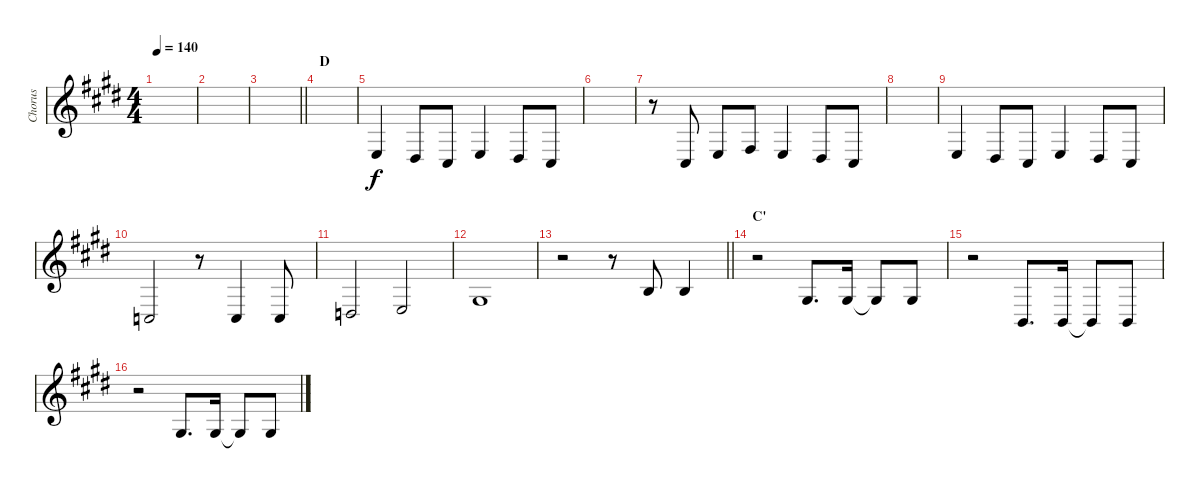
\track ("Chorus" "Chorus") {instrument violin}
\staff {score}
\tuning (E4 B3 G3 D3 A2 E2) {hide}
\ts (4 4)
\tempo 140
\clef g2
\ks e
|
|
\barLineRight lightlight
|
\section ("" "D")
|
2.4.4 1.4.8 4.5.8 2.4.4 1.4.8 4.5.8 |
|
r.8 4.5.8 2.4.8 4.4.8 2.4.4 1.4.8 4.5.8 |
|
2.4.4 1.4.8 4.5.8 2.4.4 1.4.8 4.5.8 |
3.5.2 r.8 3.5.4 3.5.8 |
0.4.2 2.4.2 |
1.3.1 |
\barLineRight lightlight
r.2 r.8 0.2.8 0.2.4 |
\section ("" "C'")
r.2 1.3.8{d} 1.3.16 1.3{t}.8 1.3.8 |
r.2 2.5.8{d} 2.5.16 2.5{t}.8 2.5.8 |
r.2 1.3.8{d} 1.3.16 1.3{t}.8 1.3.8
